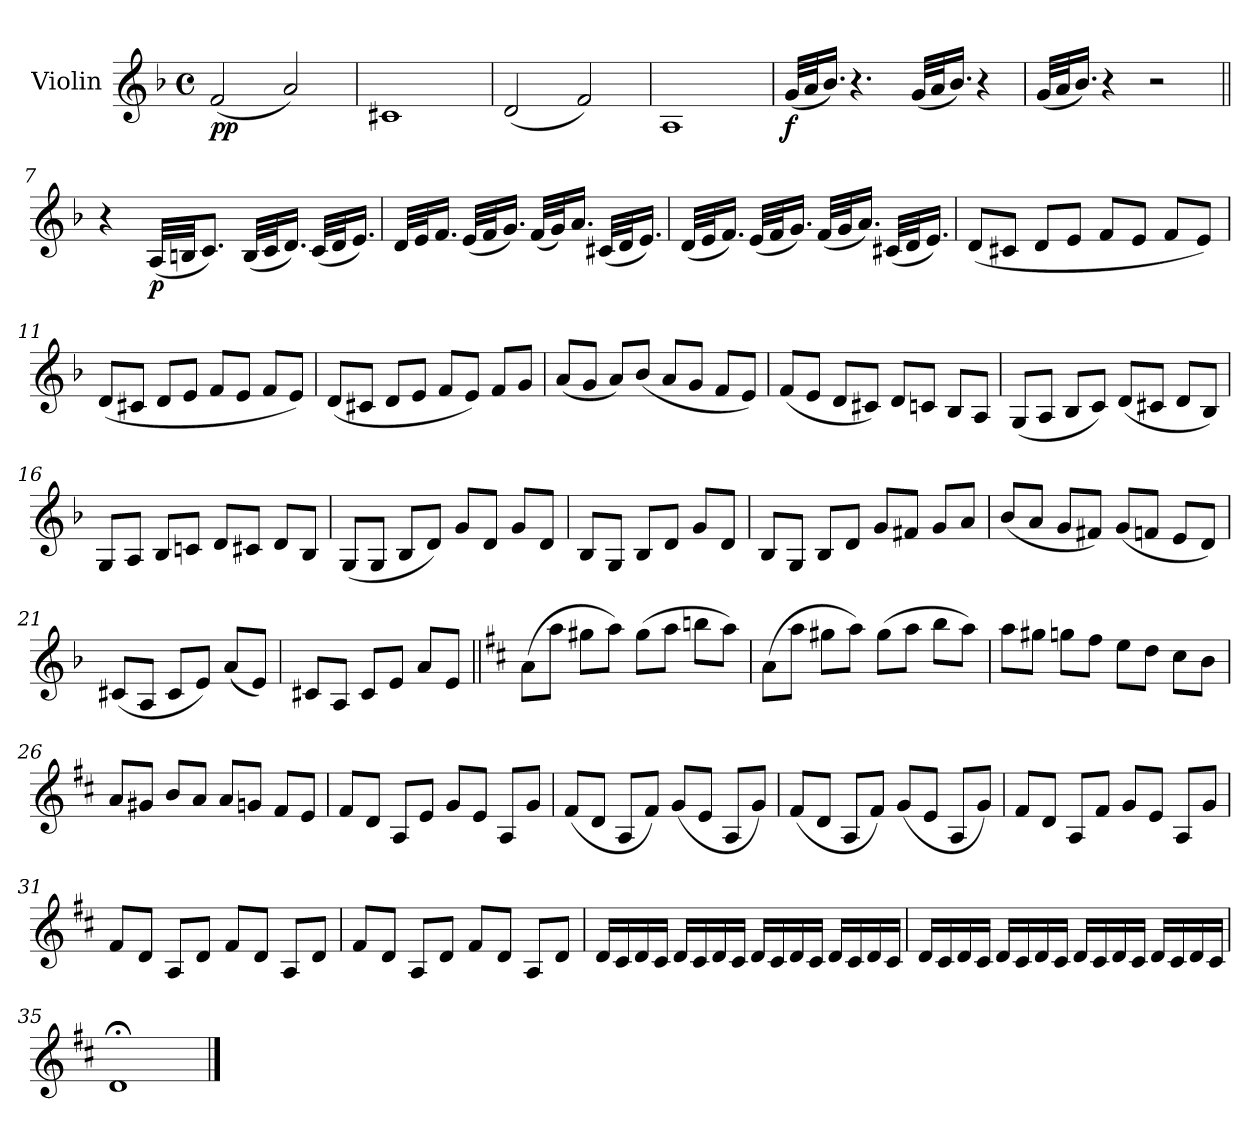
**kern	**dynam
*part1	*part1
*staff1	*staff1
*I"Violin	*
*I'Vln.	*
*clefG2	*
*k[b-]	*
*M4/4	*
*met(c)	*
=1	=1
!	!LO:DY:b
(<2f/	pp
2a/)	.
=2	=2
1c#X	.
=3	=3
(<2d/	.
2f/)	.
=4	=4
1A	.
=5	=5
!	!LO:DY:b
(<32g/LLL	f
32a/J	.
16.b-/JJ)	.
4.r	.
(<32g/LLL	.
32a/J	.
16.b-/JJ)	.
4r	.
=6	=6
(<32g/LLL	.
32a/J	.
16.b-/JJ)	.
4r	.
2r	.
!!LO:LB:g=z
=7||	=7||
4r	.
!	!LO:DY:b
(<32A/LLL	p
32Bn/JJ	.
8.c/J)	.
(<32B/LLL	.
32c/J	.
16.d/JJ)	.
(<32c/LLL	.
32d/J	.
16.e/JJ)	.
=8	=8
32d/LLL	.
32e/J	.
16.f/JJ	.
(<32e/LLL	.
32f/J	.
16.g/JJ)	.
(<32f/LLL	.
32g/J)	.
16.a/JJ	.
(<32c#X/LLL	.
32d/J	.
16.e/JJ)	.
=9	=9
(<32d/LLL	.
32e/J	.
16.f/JJ)	.
(<32e/LLL	.
32f/J	.
16.g/JJ)	.
(<32f/LLL	.
32g/J	.
16.a/JJ)	.
(<32c#X/LLL	.
32d/J	.
16.e/JJ)	.
!!LO:LB:g=z
=10	=10
(<8d/L	.
8c#X/J	.
8d/L	.
8e/J	.
8f/L	.
8e/J	.
8f/L	.
8e/J)	.
=11	=11
(<8d/L	.
8c#X/J	.
8d/L	.
8e/J	.
8f/L	.
8e/J	.
8f/L	.
8e/J)	.
=12	=12
(<8d/L	.
8c#X/J	.
8d/L	.
8e/J	.
8f/L	.
8e/J)	.
8f/L	.
8g/J	.
=13	=13
(<8a/L	.
8g/J	.
8a/L)	.
(<8b-/J	.
8a/L	.
8g/J	.
8f/L	.
8e/J)	.
!!LO:LB:g=z
=14	=14
(<8f/L	.
8e/J	.
8d/L	.
8c#X/J)	.
8d/L	.
8cn/J	.
8B-/L	.
8A/J	.
!!LO:LB:g=z
=15	=15
(<8G/L	.
8A/J	.
8B-/L	.
8c/J)	.
(<8d/L	.
8c#X/J	.
8d/L	.
8B-/J)	.
=16	=16
8G/L	.
8A/J	.
8B-/L	.
8cn/J	.
8d/L	.
8c#X/J	.
8d/L	.
8B-/J	.
=17	=17
(<8G/L	.
8G/J	.
8B-/L	.
8d/J)	.
8g/L	.
8d/J	.
8g/L	.
8d/J	.
=18	=18
8B-/L	.
8G/J	.
8B-/L	.
8d/J	.
8g/L	.
8d/J	.
!!LO:LB:g=z
=19	=19
8B-/L	.
8G/J	.
8B-/L	.
8d/J	.
8g/L	.
8f#X/J	.
8g/L	.
8a/J	.
=20	=20
(<8b-/L	.
8a/J	.
8g/L	.
8f#X/J)	.
(<8g/L	.
8fn/J	.
8e/L	.
8d/J)	.
=21	=21
(<8c#X/L	.
8A/J	.
8c#/L	.
8e/J)	.
(<8a/L	.
8e/J)	.
=22	=22
8c#X/L	.
8A/J	.
8c#/L	.
8e/J	.
8a/L	.
8e/J	.
!!LO:LB:g=z
=23||	=23||
*k[f#c#]	*
(>8a\L	.
8aa\J	.
8gg#X\L	.
8aa\J)	.
(>8gg#\L	.
8aa\J	.
8bbn\L	.
8aa\J)	.
=24	=24
(>8a\L	.
8aa\J	.
8gg#X\L	.
8aa\J)	.
(>8gg#\L	.
8aa\J	.
8bb\L	.
8aa\J)	.
=25	=25
8aa\L	.
8gg#X\J	.
8ggn\L	.
8ff#\J	.
8ee\L	.
8dd\J	.
8cc#\L	.
8b\J	.
=26	=26
8a/L	.
8g#X/J	.
8b/L	.
8a/J	.
8a/L	.
8gn/J	.
8f#/L	.
8e/J	.
!!LO:LB:g=z
=27	=27
8f#/L	.
8d/J	.
8A/L	.
8e/J	.
8g/L	.
8e/J	.
8A/L	.
8g/J	.
=28	=28
(<8f#/L	.
8d/J	.
8A/L	.
8f#/J)	.
(<8g/L	.
8e/J	.
8A/L	.
8g/J)	.
=29	=29
(<8f#/L	.
8d/J	.
8A/L	.
8f#/J)	.
(<8g/L	.
8e/J	.
8A/L	.
8g/J)	.
=30	=30
8f#/L	.
8d/J	.
8A/L	.
8f#/J	.
8g/L	.
8e/J	.
8A/L	.
8g/J	.
!!LO:LB:g=z
=31	=31
8f#/L	.
8d/J	.
8A/L	.
8d/J	.
8f#/L	.
8d/J	.
8A/L	.
8d/J	.
=32	=32
8f#/L	.
8d/J	.
8A/L	.
8d/J	.
8f#/L	.
8d/J	.
8A/L	.
8d/J	.
=33	=33
16d/LL	.
16c#/	.
16d/	.
16c#/JJ	.
16d/LL	.
16c#/	.
16d/	.
16c#/JJ	.
16d/LL	.
16c#/	.
16d/	.
16c#/JJ	.
16d/LL	.
16c#/	.
16d/	.
16c#/JJ	.
!!LO:LB:g=z
=34	=34
16d/LL	.
16c#/	.
16d/	.
16c#/JJ	.
16d/LL	.
16c#/	.
16d/	.
16c#/JJ	.
16d/LL	.
16c#/	.
16d/	.
16c#/JJ	.
16d/LL	.
16c#/	.
16d/	.
16c#/JJ	.
=35	=35
1d;<	.
==	==
*-	*-
